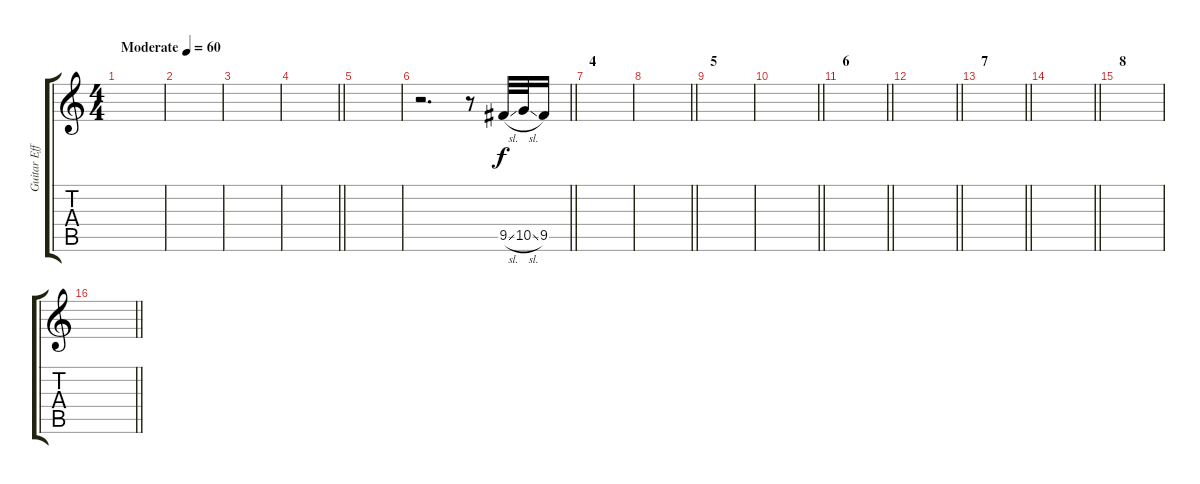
\track ("Guitar Effexts 2" "Guitar Eff") {instrument distortionguitar}
\staff {score tabs}
\tuning (E4 B3 G3 D3 A2 E2) {hide}
\ts (4 4)
\tempo (60 "Moderate")
\clef g2
\ks c
|
|
|
\barLineRight lightlight
|
|
\barLineRight lightlight
r.2{d} r.8 9.5{sl}.32 10.5{sl}.32 9.5.16 |
\section ("" "4")
|
\barLineRight lightlight
|
\section ("" "5")
|
\barLineRight lightlight
|
\section ("" "6")
\barLineRight lightlight
|
\barLineRight lightlight
|
\section ("" "7")
\barLineRight lightlight
|
\section ("" "")
\barLineRight lightlight
|
\section ("" "8")
|
\barLineRight lightlight
